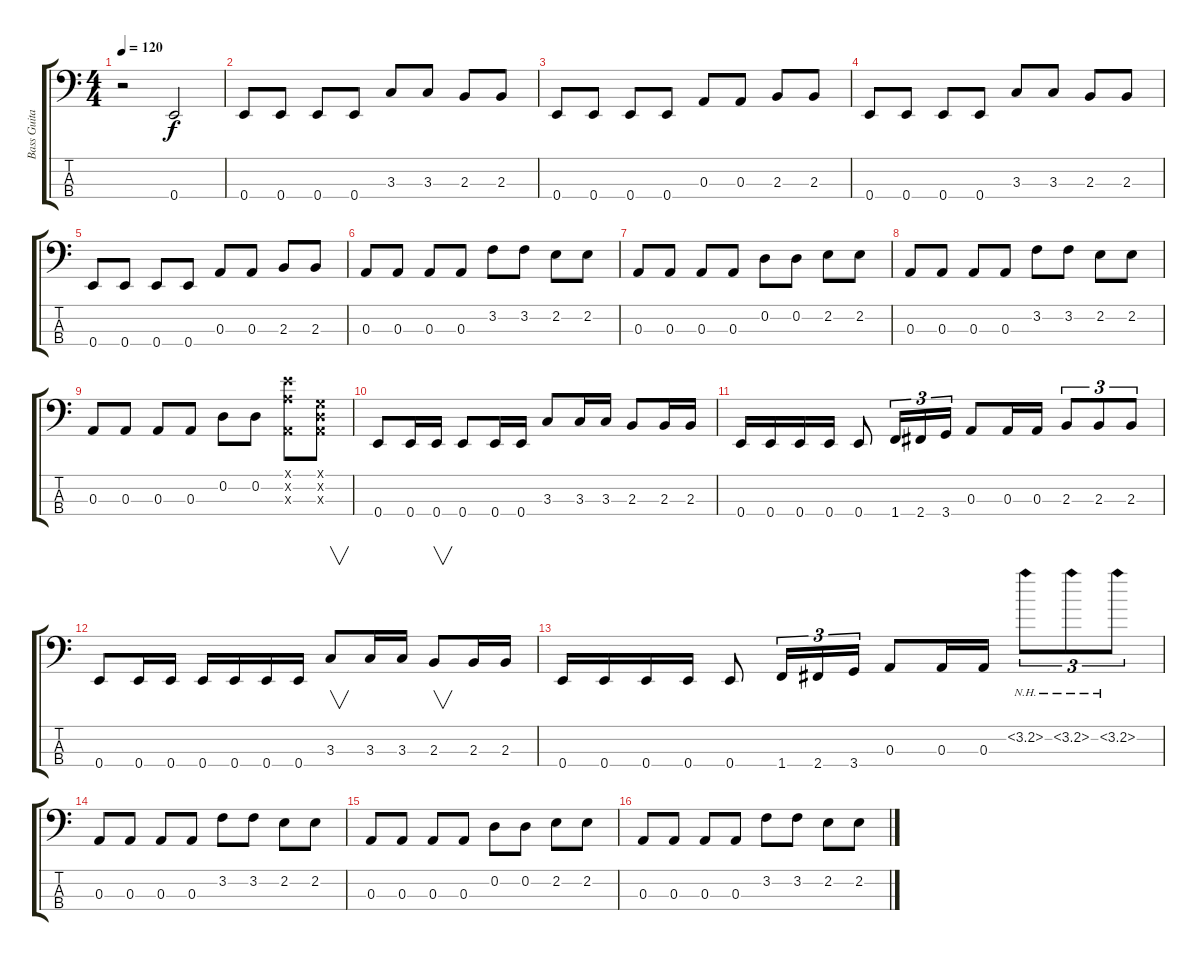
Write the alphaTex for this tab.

\track ("Bass Guitar" "Bass Guita") {instrument electricbassfinger}
\staff {score tabs}
\tuning (G2 D2 A1 E1) {hide}
\ts (4 4)
\tempo 120
\clef f4
\ks c
r.2{dy f} 0.4.2 |
0.4.8 0.4.8 0.4.8 0.4.8 3.3.8 3.3.8 2.3.8 2.3.8 |
0.4.8 0.4.8 0.4.8 0.4.8 0.3.8 0.3.8 2.3.8 2.3.8 |
0.4.8 0.4.8 0.4.8 0.4.8 3.3.8 3.3.8 2.3.8 2.3.8 |
0.4.8 0.4.8 0.4.8 0.4.8 0.3.8 0.3.8 2.3.8 2.3.8 |
0.3.8 0.3.8 0.3.8 0.3.8 3.2.8 3.2.8 2.2.8 2.2.8 |
0.3.8 0.3.8 0.3.8 0.3.8 0.2.8 0.2.8 2.2.8 2.2.8 |
0.3.8 0.3.8 0.3.8 0.3.8 3.2.8 3.2.8 2.2.8 2.2.8 |
0.3.8 0.3.8 0.3.8 0.3.8 0.2.8 0.2.8 (9.1{x} 7.2{x} 0.3{x}).8{instrument slapbass1} (0.1{x} 0.2{x} 0.3{x}).8 |
0.4.8 0.4.16 0.4.16 0.4.8 0.4.16 0.4.16 3.3.8 3.3.16 3.3.16 2.3.8 2.3.16 2.3.16 |
0.4.16 0.4.16 0.4.16 0.4.16 0.4.8 1.4.16{tu (3 2)} 2.4.16{tu (3 2)} 3.4.16{tu (3 2)} 0.3.8 0.3.16 0.3.16 2.3.8{tu (3 2)} 2.3.8{tu (3 2)} 2.3.8{tu (3 2)} |
0.4.8 0.4.16 0.4.16 0.4.16 0.4.16 0.4.16 0.4.16 3.3.8{v} 3.3.16 3.3.16 2.3.8{v} 2.3.16 2.3.16 |
0.4.16 0.4.16 0.4.16 0.4.16 0.4.8 1.4.16{tu (3 2)} 2.4.16{tu (3 2)} 3.4.16{tu (3 2)} 0.3.8 0.3.16 0.3.16 3.2{nh}.8{tu (3 2)} 3.2{nh}.8{tu (3 2)} 3.2{nh}.8{tu (3 2)} |
0.3.8{instrument electricbassfinger} 0.3.8 0.3.8 0.3.8 3.2.8 3.2.8 2.2.8 2.2.8 |
0.3.8 0.3.8 0.3.8 0.3.8 0.2.8 0.2.8 2.2.8 2.2.8 |
0.3.8 0.3.8 0.3.8 0.3.8 3.2.8 3.2.8 2.2.8 2.2.8
